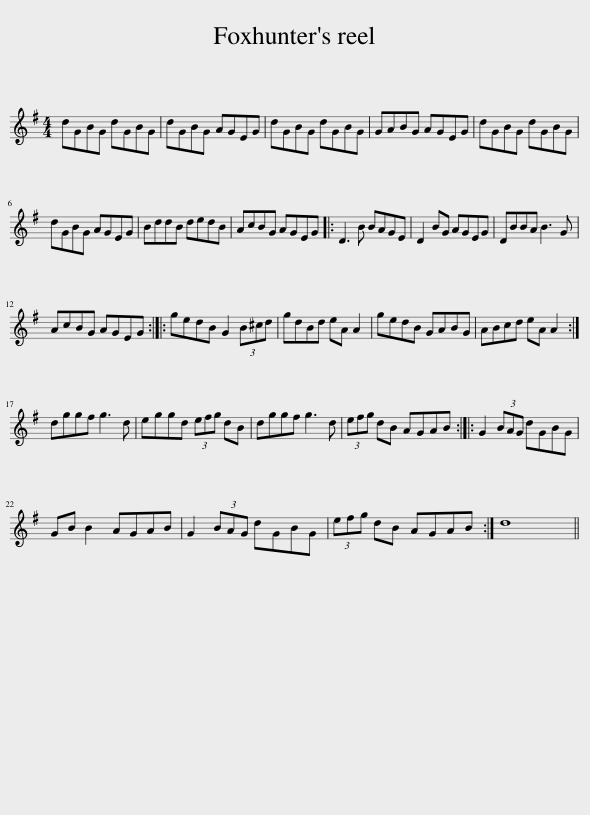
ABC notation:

X:1
L:1/8
M:4/4
I:linebreak $
K:G
V:1 treble
V:1
 dGBG dGBG | dGBG AGEG | dGBG dGBG | GABG AGEG | dGBG dGBG |$ %5
 dGBG AGEG | BddB dedB | AcBG AGEG |: D3 B BAGE | D2 BG AGEG | %10
 DBBA B3 G |$ AcBG AGEG :: gedB G2 (3B^cd | gdBd eA A2 | gedB GABG | %15
 ABcd eA A2 :|$ dggf g3 d | eggd (3efg dB | dggf g3 d | (3efg dB AGAB :: %20
 G2 (3BAG dGBG |$ GB B2 AGAB | G2 (3BAG dGBG | (3efg dB AGAB :| d8 || %25
